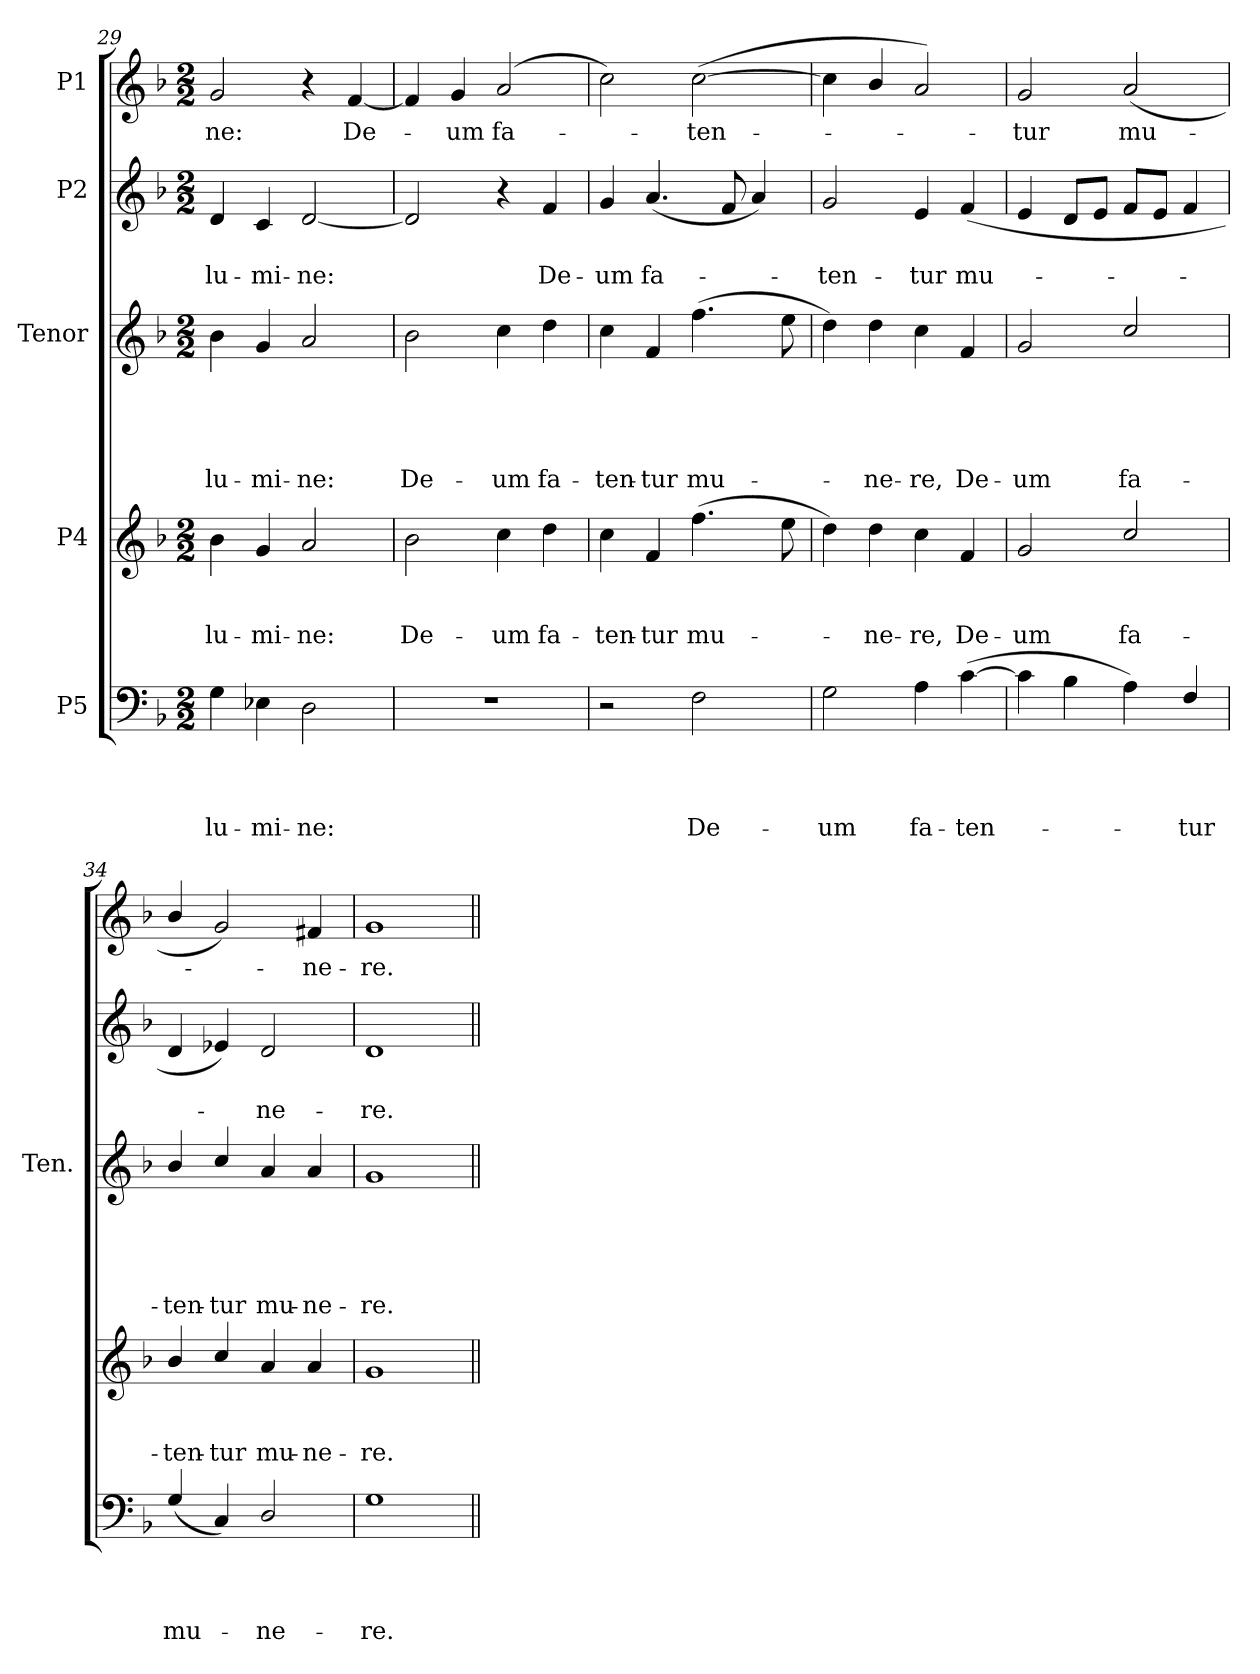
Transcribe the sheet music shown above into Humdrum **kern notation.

**kern	**text	**text	**text	**text	**kern	**text	**text	**text	**kern	**text	**text	**text	**text	**text	**kern	**text	**text	**kern	**text
*part5	*part5	*part5	*part5	*part5	*part4	*part4	*part4	*part4	*part3	*part3	*part3	*part3	*part3	*part3	*part2	*part2	*part2	*part1	*part1
*staff5	*staff5	*staff5	*staff5	*staff5	*staff4	*staff4	*staff4	*staff4	*staff3	*staff3	*staff3	*staff3	*staff3	*staff3	*staff2	*staff2	*staff2	*staff1	*staff1
*I"P5	*	*	*	*	*I"P4	*	*	*	*I"Tenor	*	*	*	*	*	*I"P2	*	*	*I"P1	*
*	*	*	*	*	*	*	*	*	*I'Ten.	*	*	*	*	*	*	*	*	*	*
*clefF4	*	*	*	*	*clefG2	*	*	*	*clefG2	*	*	*	*	*	*clefG2	*	*	*clefG2	*
*	*	*	*	*	*ITrd7c12	*	*	*	*ITrd7c12	*	*	*	*	*	*	*	*	*	*
*k[b-]	*	*	*	*	*k[b-]	*	*	*	*k[b-]	*	*	*	*	*	*k[b-]	*	*	*k[b-]	*
*F:	*	*	*	*	*F:	*	*	*	*F:	*	*	*	*	*	*F:	*	*	*F:	*
*M2/2	*	*	*	*	*M2/2	*	*	*	*M2/2	*	*	*	*	*	*M2/2	*	*	*M2/2	*
=29	=29	=29	=29	=29	=29	=29	=29	=29	=29	=29	=29	=29	=29	=29	=29	=29	=29	=29	=29
!	!	!	!	!LO:LY:b	!	!	!	!LO:LY:b	!	!	!	!	!	!LO:LY:b	!	!	!LO:LY:b	!	!LO:LY:b
4G\	.	.	.	lu-	4B-\	.	.	lu-	4B-\	.	.	.	.	lu-	4d/	.	lu-	2g/	-ne:
!	!	!	!	!LO:LY:b	!	!	!	!LO:LY:b	!	!	!	!	!	!LO:LY:b	!	!	!LO:LY:b	!	!
4E-X\	.	.	.	-mi-	4G/	.	.	-mi-	4G/	.	.	.	.	-mi-	4c/	.	-mi-	.	.
!	!	!	!	!LO:LY:b	!	!	!	!LO:LY:b	!	!	!	!	!	!LO:LY:b	!	!	!LO:LY:b	!	!
2D\	.	.	.	-ne:	2A/	.	.	-ne:	2A/	.	.	.	.	-ne:	[<2d/	.	-ne:	4r	.
!	!	!	!	!	!	!	!	!	!	!	!	!	!	!	!	!	!	!	!LO:LY:b
.	.	.	.	.	.	.	.	.	.	.	.	.	.	.	.	.	.	[<4f/	De-
!!LO:LB:g=z
=30	=30	=30	=30	=30	=30	=30	=30	=30	=30	=30	=30	=30	=30	=30	=30	=30	=30	=30	=30
!	!	!	!	!	!	!	!	!LO:LY:b	!	!	!	!	!	!LO:LY:b	!	!	!	!	!
1r	.	.	.	.	2B-\	.	.	De-	2B-\	.	.	.	.	De-	2d/]	.	.	4f/]	.
!	!	!	!	!	!	!	!	!	!	!	!	!	!	!	!	!	!	!	!LO:LY:b
.	.	.	.	.	.	.	.	.	.	.	.	.	.	.	.	.	.	4g/	-um
!	!	!	!	!	!	!	!	!LO:LY:b	!	!	!	!	!	!LO:LY:b	!	!	!	!	!LO:LY:b
.	.	.	.	.	4c\	.	.	-um	4c\	.	.	.	.	-um	4r	.	.	(<2a/	fa-
!	!	!	!	!	!	!	!	!LO:LY:b	!	!	!	!	!	!LO:LY:b	!	!	!LO:LY:b	!	!
.	.	.	.	.	4d\	.	.	fa-	4d\	.	.	.	.	fa-	4f/	.	De-	.	.
=31	=31	=31	=31	=31	=31	=31	=31	=31	=31	=31	=31	=31	=31	=31	=31	=31	=31	=31	=31
!	!	!	!	!	!	!	!	!LO:LY:b	!	!	!	!	!	!LO:LY:b	!	!	!LO:LY:b	!	!
2r	.	.	.	.	4c\	.	.	-ten-	4c\	.	.	.	.	-ten-	4g/	.	-um	2cc\)	.
!	!	!	!	!	!	!	!	!LO:LY:b	!	!	!	!	!	!LO:LY:b	!	!	!LO:LY:b	!	!
.	.	.	.	.	4F/	.	.	-tur	4F/	.	.	.	.	-tur	(<4.a/	.	fa-	.	.
!	!	!	!	!LO:LY:b	!	!	!	!LO:LY:b	!	!	!	!	!	!LO:LY:b	!	!	!	!	!LO:LY:b
2F\	.	.	.	De-	(>4.f\	.	.	mu-	(>4.f\	.	.	.	.	mu-	.	.	.	(>[>2cc\	-ten-
.	.	.	.	.	.	.	.	.	.	.	.	.	.	.	8f/	.	.	.	.
.	.	.	.	.	.	.	.	.	.	.	.	.	.	.	4a/)	.	.	.	.
.	.	.	.	.	8e\	.	.	.	8e\	.	.	.	.	.	.	.	.	.	.
=32	=32	=32	=32	=32	=32	=32	=32	=32	=32	=32	=32	=32	=32	=32	=32	=32	=32	=32	=32
!	!	!	!	!LO:LY:b	!	!	!	!	!	!	!	!	!	!	!	!	!LO:LY:b	!	!
2G\	.	.	.	-um	4d\)	.	.	.	4d\)	.	.	.	.	.	2g/	.	-ten-	4cc\]	.
!	!	!	!	!	!	!	!	!LO:LY:b	!	!	!	!	!	!LO:LY:b	!	!	!	!	!
.	.	.	.	.	4d\	.	.	-ne-	4d\	.	.	.	.	-ne-	.	.	.	4b-/	.
!	!	!	!	!LO:LY:b	!	!	!	!LO:LY:b	!	!	!	!	!	!LO:LY:b	!	!	!LO:LY:b	!	!
4A\	.	.	.	fa-	4c\	.	.	-re,	4c\	.	.	.	.	-re,	4e/	.	-tur	2a/)	.
!	!	!	!	!LO:LY:b	!	!	!	!LO:LY:b	!	!	!	!	!	!LO:LY:b	!	!	!LO:LY:b	!	!
(>[>4c\	.	.	.	-ten-	4F/	.	.	De-	4F/	.	.	.	.	De-	(<4f/	.	mu-	.	.
=33	=33	=33	=33	=33	=33	=33	=33	=33	=33	=33	=33	=33	=33	=33	=33	=33	=33	=33	=33
!	!	!	!	!	!	!	!	!LO:LY:b	!	!	!	!	!	!LO:LY:b	!	!	!	!	!LO:LY:b
4c\]	.	.	.	.	2G/	.	.	-um	2G/	.	.	.	.	-um	4e/	.	.	2g/	-tur
4B-\	.	.	.	.	.	.	.	.	.	.	.	.	.	.	8d/L	.	.	.	.
.	.	.	.	.	.	.	.	.	.	.	.	.	.	.	8e/J	.	.	.	.
!	!	!	!	!	!	!	!	!LO:LY:b	!	!	!	!	!	!LO:LY:b	!	!	!	!	!LO:LY:b
4A\)	.	.	.	.	2c/	.	.	fa-	2c/	.	.	.	.	fa-	8f/L	.	.	(<2a/	mu-
.	.	.	.	.	.	.	.	.	.	.	.	.	.	.	8e/J	.	.	.	.
!	!	!	!	!LO:LY:b	!	!	!	!	!	!	!	!	!	!	!	!	!	!	!
4F/	.	.	.	-tur	.	.	.	.	.	.	.	.	.	.	4f/	.	.	.	.
=34	=34	=34	=34	=34	=34	=34	=34	=34	=34	=34	=34	=34	=34	=34	=34	=34	=34	=34	=34
!	!	!	!	!LO:LY:b	!	!	!	!LO:LY:b	!	!	!	!	!	!LO:LY:b	!	!	!	!	!
(<4G/	.	.	.	mu-	4B-/	.	.	-ten-	4B-/	.	.	.	.	-ten-	4d/	.	.	4b-/	.
!	!	!	!	!	!	!	!	!LO:LY:b	!	!	!	!	!	!LO:LY:b	!	!	!	!	!
4C/)	.	.	.	.	4c/	.	.	-tur	4c/	.	.	.	.	-tur	4e-X/)	.	.	2g/)	.
!	!	!	!	!LO:LY:b	!	!	!	!LO:LY:b	!	!	!	!	!	!LO:LY:b	!	!	!LO:LY:b	!	!
2D/	.	.	.	-ne-	4A/	.	.	mu-	4A/	.	.	.	.	mu-	2d/	.	-ne-	.	.
!	!	!	!	!	!	!	!	!LO:LY:b	!	!	!	!	!	!LO:LY:b	!	!	!	!	!LO:LY:b
.	.	.	.	.	4A/	.	.	-ne-	4A/	.	.	.	.	-ne-	.	.	.	4f#X/	-ne-
=35	=35	=35	=35	=35	=35	=35	=35	=35	=35	=35	=35	=35	=35	=35	=35	=35	=35	=35	=35
!	!	!	!	!LO:LY:b	!	!	!	!LO:LY:b	!	!	!	!	!	!LO:LY:b	!	!	!LO:LY:b	!	!LO:LY:b
1G	.	.	.	-re.	1G	.	.	-re.	1G	.	.	.	.	-re.	1d	.	-re.	1g	-re.
=||	=||	=||	=||	=||	=||	=||	=||	=||	=||	=||	=||	=||	=||	=||	=||	=||	=||	=||	=||
*-	*-	*-	*-	*-	*-	*-	*-	*-	*-	*-	*-	*-	*-	*-	*-	*-	*-	*-	*-
